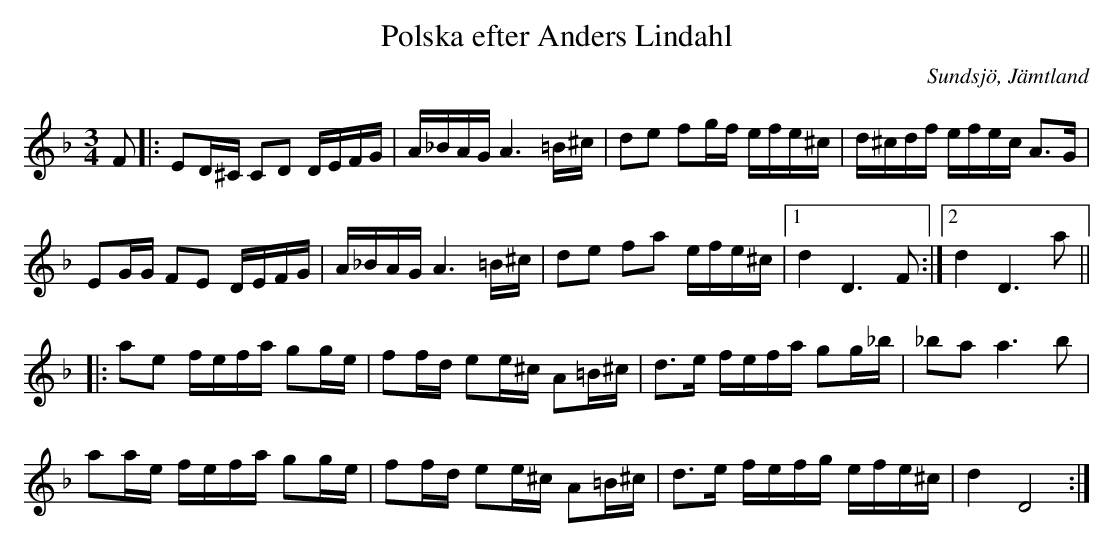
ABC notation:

X:1
T:Polska efter Anders Lindahl
M:3/4
O:Sundsjö, Jämtland
L:1/16
K:Dm
F2|:E2D^C C2D2 DEFG| A_BAG A6=B^c|d2e2 f2gf efe^c|d^cdf efec A3G|
E2GG F2E2 DEFG|A_BAG A6 =B^c|d2e2 f2a2 efe^c|1d4D6F2:|2d4D6 a2||
|:a2e2 fefa g2ge| f2fd e2e^c A2=B^c| d3e fefa g2g_b| _b2a2 a6 b2|
a2ae fefa g2ge| f2fd e2e^c A2=B^c| d3e fefg efe^c|d4 D8:|
